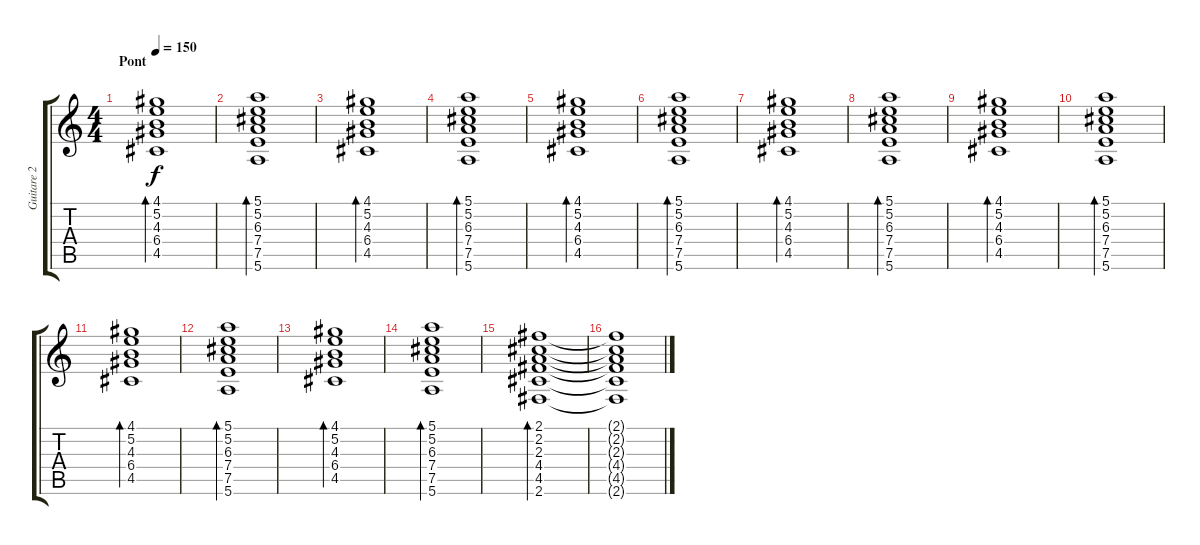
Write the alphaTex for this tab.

\track ("Guitare 2" "Guitare 2") {instrument electricguitarclean}
\staff {score tabs}
\tuning (E4 B3 G3 D3 A2 E2) {hide}
\ts (4 4)
\section ("" "Pont")
\tempo 150
\clef g2
\ks c
(4.1 5.2 4.3 6.4 4.5).1{bd 120 dy f} |
(5.1 5.2 6.3 7.4 7.5 5.6).1{bd 120} |
(4.1 5.2 4.3 6.4 4.5).1{bd 120} |
(5.1 5.2 6.3 7.4 7.5 5.6).1{bd 120} |
(4.1 5.2 4.3 6.4 4.5).1{bd 120} |
(5.1 5.2 6.3 7.4 7.5 5.6).1{bd 120} |
(4.1 5.2 4.3 6.4 4.5).1{bd 120} |
(5.1 5.2 6.3 7.4 7.5 5.6).1{bd 120} |
(4.1 5.2 4.3 6.4 4.5).1{bd 120} |
(5.1 5.2 6.3 7.4 7.5 5.6).1{bd 120} |
(4.1 5.2 4.3 6.4 4.5).1{bd 120} |
(5.1 5.2 6.3 7.4 7.5 5.6).1{bd 120} |
(4.1 5.2 4.3 6.4 4.5).1{bd 120} |
(5.1 5.2 6.3 7.4 7.5 5.6).1{bd 120} |
(2.1 2.2 2.3 4.4 4.5 2.6).1{bd 120} |
(2.1{t} 2.2{t} 2.3{t} 4.4{t} 4.5{t} 2.6{t}).1
